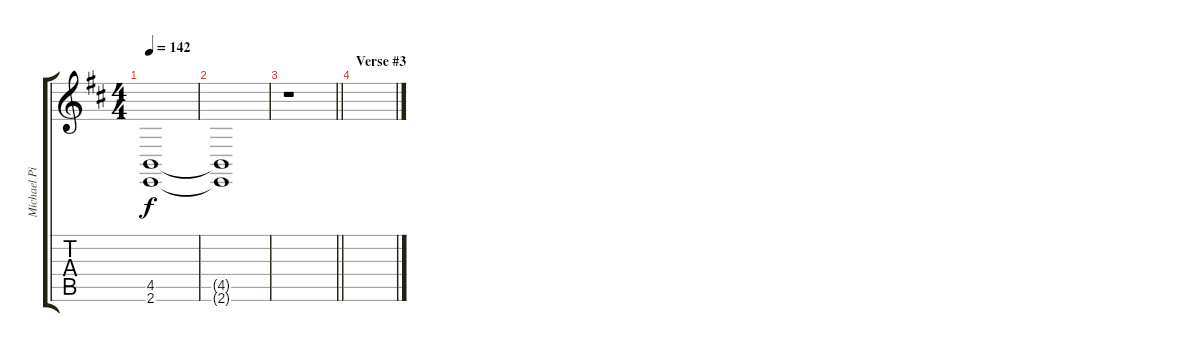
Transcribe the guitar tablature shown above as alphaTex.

\track ("Michael Pinella (piano)" "Michael Pi") {instrument acousticgrandpiano}
\staff {score tabs}
\tuning (D4 A3 F3 C3 G2 D2) {hide}
\ts (4 4)
\tempo 142
\clef g2
\ks bminor
(4.5{t} 2.6{t}).1{dy f} |
(4.5{t} 2.6{t}).1 |
\barLineRight lightlight
r.1 |
\section ("" "Verse #3")
